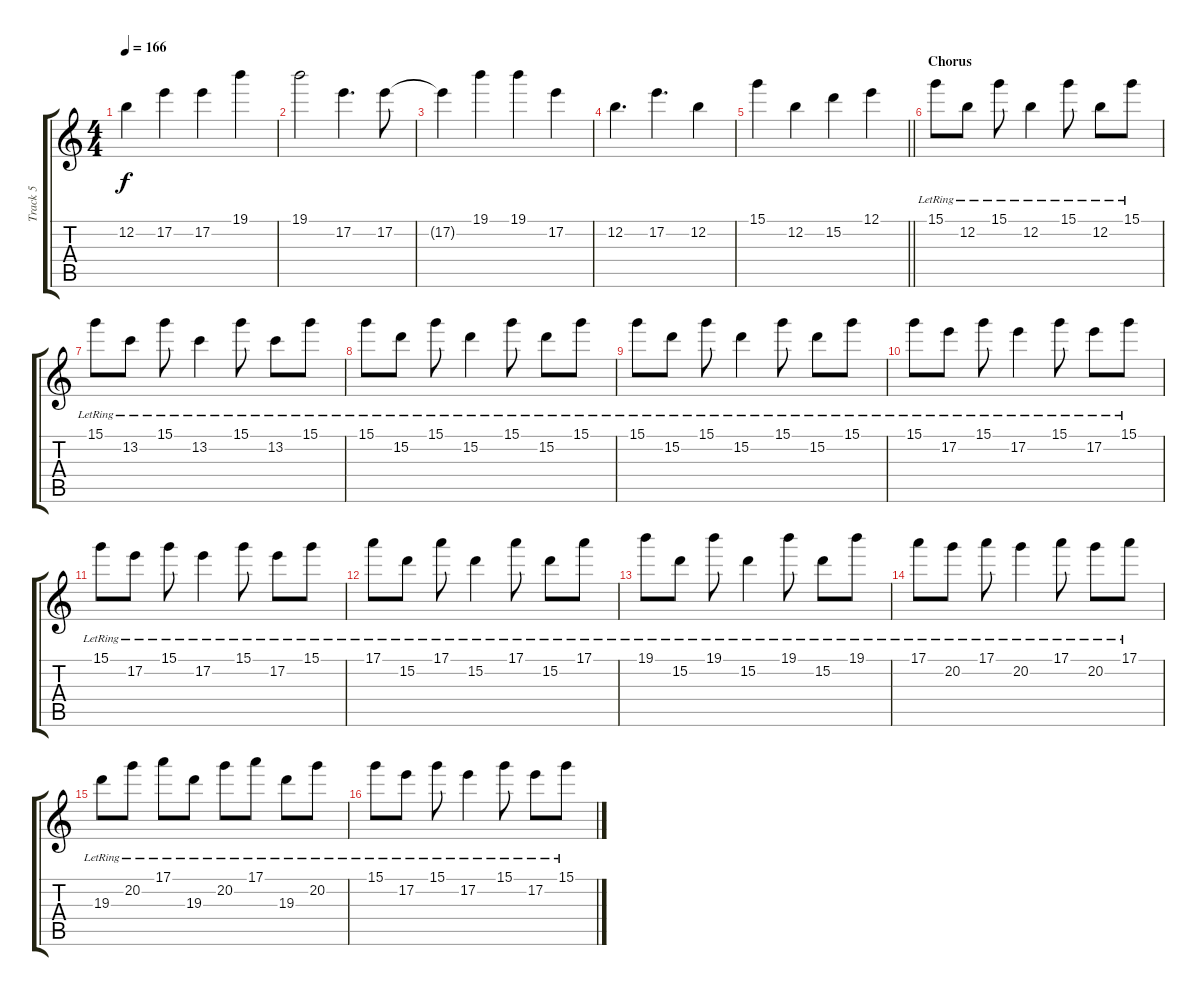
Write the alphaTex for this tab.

\track ("Track 5" "Track 5") {instrument electricguitarjazz}
\staff {score tabs}
\tuning (E4 B3 G3 D3 A2 D2) {hide}
\ts (4 4)
\tempo 166
\clef g2
\ks c
12.2{t}.4{dy f} 17.2.4 17.2.4 19.1.4 |
19.1.2 17.2.4{d} 17.2.8 |
17.2{t}.4 19.1.4 19.1.4 17.2.4 |
12.2.4{d} 17.2.4{d} 12.2.4 |
\barLineRight lightlight
15.1.4 12.2.4 15.2.4 12.1.4 |
\section ("" "Chorus")
15.1{lr}.8{instrument electricguitarjazz} 12.2{lr}.8 15.1{lr}.8 12.2{lr}.4 15.1{lr}.8 12.2{lr}.8 15.1{lr}.8 |
15.1{lr}.8 13.2{lr}.8 15.1{lr}.8 13.2{lr}.4 15.1{lr}.8 13.2{lr}.8 15.1{lr}.8 |
15.1{lr}.8 15.2{lr}.8 15.1{lr}.8 15.2{lr}.4 15.1{lr}.8 15.2{lr}.8 15.1{lr}.8 |
15.1{lr}.8 15.2{lr}.8 15.1{lr}.8 15.2{lr}.4 15.1{lr}.8 15.2{lr}.8 15.1{lr}.8 |
15.1{lr}.8 17.2{lr}.8 15.1{lr}.8 17.2{lr}.4 15.1{lr}.8 17.2{lr}.8 15.1{lr}.8 |
15.1{lr}.8 17.2{lr}.8 15.1{lr}.8 17.2{lr}.4 15.1{lr}.8 17.2{lr}.8 15.1{lr}.8 |
17.1{lr}.8 15.2{lr}.8 17.1{lr}.8 15.2{lr}.4 17.1{lr}.8 15.2{lr}.8 17.1{lr}.8 |
19.1{lr}.8 15.2{lr}.8 19.1{lr}.8 15.2{lr}.4 19.1{lr}.8 15.2{lr}.8 19.1{lr}.8 |
17.1{lr}.8 20.2{lr}.8 17.1{lr}.8 20.2{lr}.4 17.1{lr}.8 20.2{lr}.8 17.1{lr}.8 |
19.3{lr}.8 20.2{lr}.8 17.1{lr}.8 19.3{lr}.8 20.2{lr}.8 17.1{lr}.8 19.3{lr}.8 20.2{lr}.8 |
15.1{lr}.8 17.2{lr}.8 15.1{lr}.8 17.2{lr}.4 15.1{lr}.8 17.2{lr}.8 15.1{lr}.8
